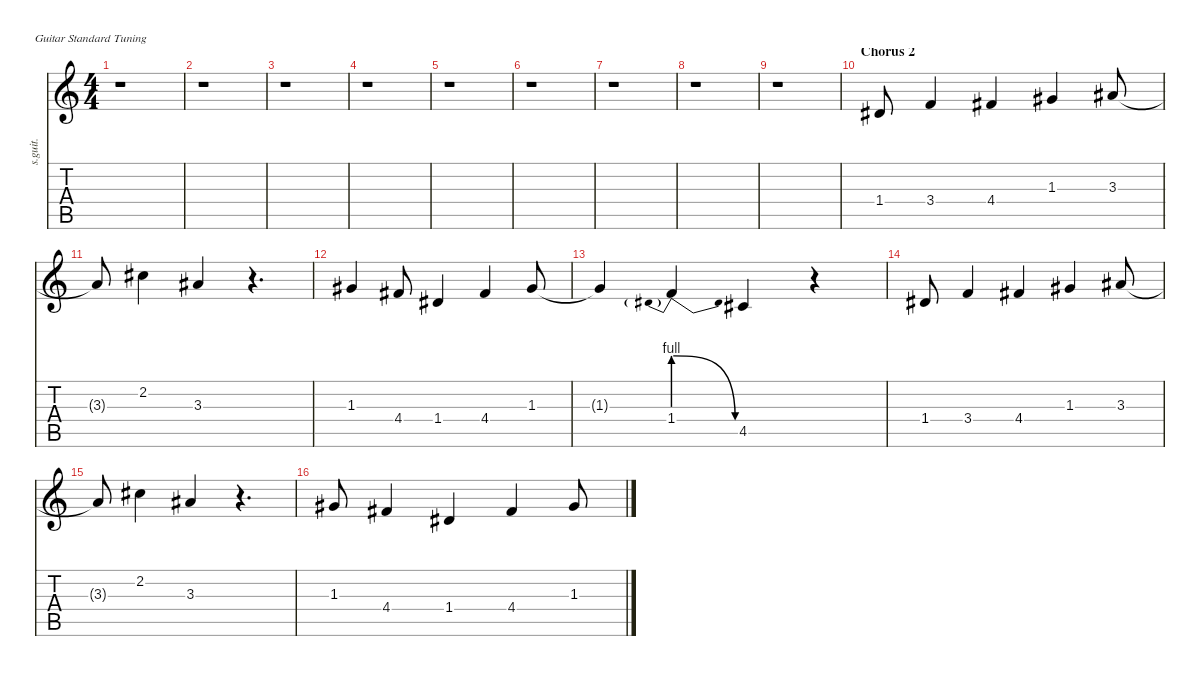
\defaultSystemsLayout 4
\hideDynamics
\bracketExtendMode nobrackets
\track ("Vocals (Stuart \"2D\" Pot)" "s.guit.") {instrument clarinet}
\staff {score tabs}
\tuning (E4 B3 G3 D3 A2 E2)
\displaytranspose 12
\ts (4 4)
\tempo (139 hide)
\clef g2
\ks c
r.1{dy mp} |
r.1 |
r.1 |
r.1 |
r.1 |
r.1 |
r.1 |
r.1 |
r.1 |
\section ("" "Chorus 2")
1.4{acc #}.8{lyrics (0 "") lyrics (1 "") lyrics (2 "") lyrics (3 "") lyrics (4 "") dy f} 3.4.4{lyrics (0 "") lyrics (1 "") lyrics (2 "") lyrics (3 "") lyrics (4 "")} 4.4{acc #}.4{lyrics (0 "") lyrics (1 "") lyrics (2 "") lyrics (3 "") lyrics (4 "")} 1.3{acc #}.4{lyrics (0 "") lyrics (1 "") lyrics (2 "") lyrics (3 "") lyrics (4 "")} 3.3{acc #}.8{lyrics (0 "") lyrics (1 "") lyrics (2 "") lyrics (3 "") lyrics (4 "")} |
3.3{t acc #}.8{lyrics (0 "") lyrics (1 "") lyrics (2 "") lyrics (3 "") lyrics (4 "")} 2.2{acc #}.4{lyrics (0 "") lyrics (1 "") lyrics (2 "") lyrics (3 "") lyrics (4 "")} 3.3{acc #}.4{lyrics (0 "") lyrics (1 "") lyrics (2 "") lyrics (3 "") lyrics (4 "")} r.4{d} |
1.3{acc #}.4{lyrics (0 "") lyrics (1 "") lyrics (2 "") lyrics (3 "") lyrics (4 "")} 4.4{acc #}.8{lyrics (0 "") lyrics (1 "") lyrics (2 "") lyrics (3 "") lyrics (4 "")} 1.4{acc #}.4{lyrics (0 "") lyrics (1 "") lyrics (2 "") lyrics (3 "") lyrics (4 "")} 4.4{acc #}.4{lyrics (0 "") lyrics (1 "") lyrics (2 "") lyrics (3 "") lyrics (4 "")} 1.3{acc #}.8{lyrics (0 "") lyrics (1 "") lyrics (2 "") lyrics (3 "") lyrics (4 "")} |
1.3{t acc #}.4{lyrics (0 "") lyrics (1 "") lyrics (2 "") lyrics (3 "") lyrics (4 "")} 1.4{be (prebendrelease 0 4 40.199999999999996 0)}.4{lyrics (0 "") lyrics (1 "") lyrics (2 "") lyrics (3 "") lyrics (4 "")} 4.5{acc #}.4{lyrics (0 "") lyrics (1 "") lyrics (2 "") lyrics (3 "") lyrics (4 "")} r.4 |
1.4{acc #}.8{lyrics (0 "") lyrics (1 "") lyrics (2 "") lyrics (3 "") lyrics (4 "")} 3.4.4{lyrics (0 "") lyrics (1 "") lyrics (2 "") lyrics (3 "") lyrics (4 "")} 4.4{acc #}.4{lyrics (0 "") lyrics (1 "") lyrics (2 "") lyrics (3 "") lyrics (4 "")} 1.3{acc #}.4{lyrics (0 "") lyrics (1 "") lyrics (2 "") lyrics (3 "") lyrics (4 "")} 3.3{acc #}.8{lyrics (0 "") lyrics (1 "") lyrics (2 "") lyrics (3 "") lyrics (4 "")} |
3.3{t acc #}.8{lyrics (0 "") lyrics (1 "") lyrics (2 "") lyrics (3 "") lyrics (4 "")} 2.2{acc #}.4{lyrics (0 "") lyrics (1 "") lyrics (2 "") lyrics (3 "") lyrics (4 "")} 3.3{acc #}.4{lyrics (0 "") lyrics (1 "") lyrics (2 "") lyrics (3 "") lyrics (4 "")} r.4{d} |
1.3{acc #}.8{lyrics (0 "") lyrics (1 "") lyrics (2 "") lyrics (3 "") lyrics (4 "")} 4.4{acc #}.4{lyrics (0 "") lyrics (1 "") lyrics (2 "") lyrics (3 "") lyrics (4 "")} 1.4{acc #}.4{lyrics (0 "") lyrics (1 "") lyrics (2 "") lyrics (3 "") lyrics (4 "")} 4.4{acc #}.4{lyrics (0 "") lyrics (1 "") lyrics (2 "") lyrics (3 "") lyrics (4 "")} 1.3{acc #}.8{lyrics (0 "") lyrics (1 "") lyrics (2 "") lyrics (3 "") lyrics (4 "")}
